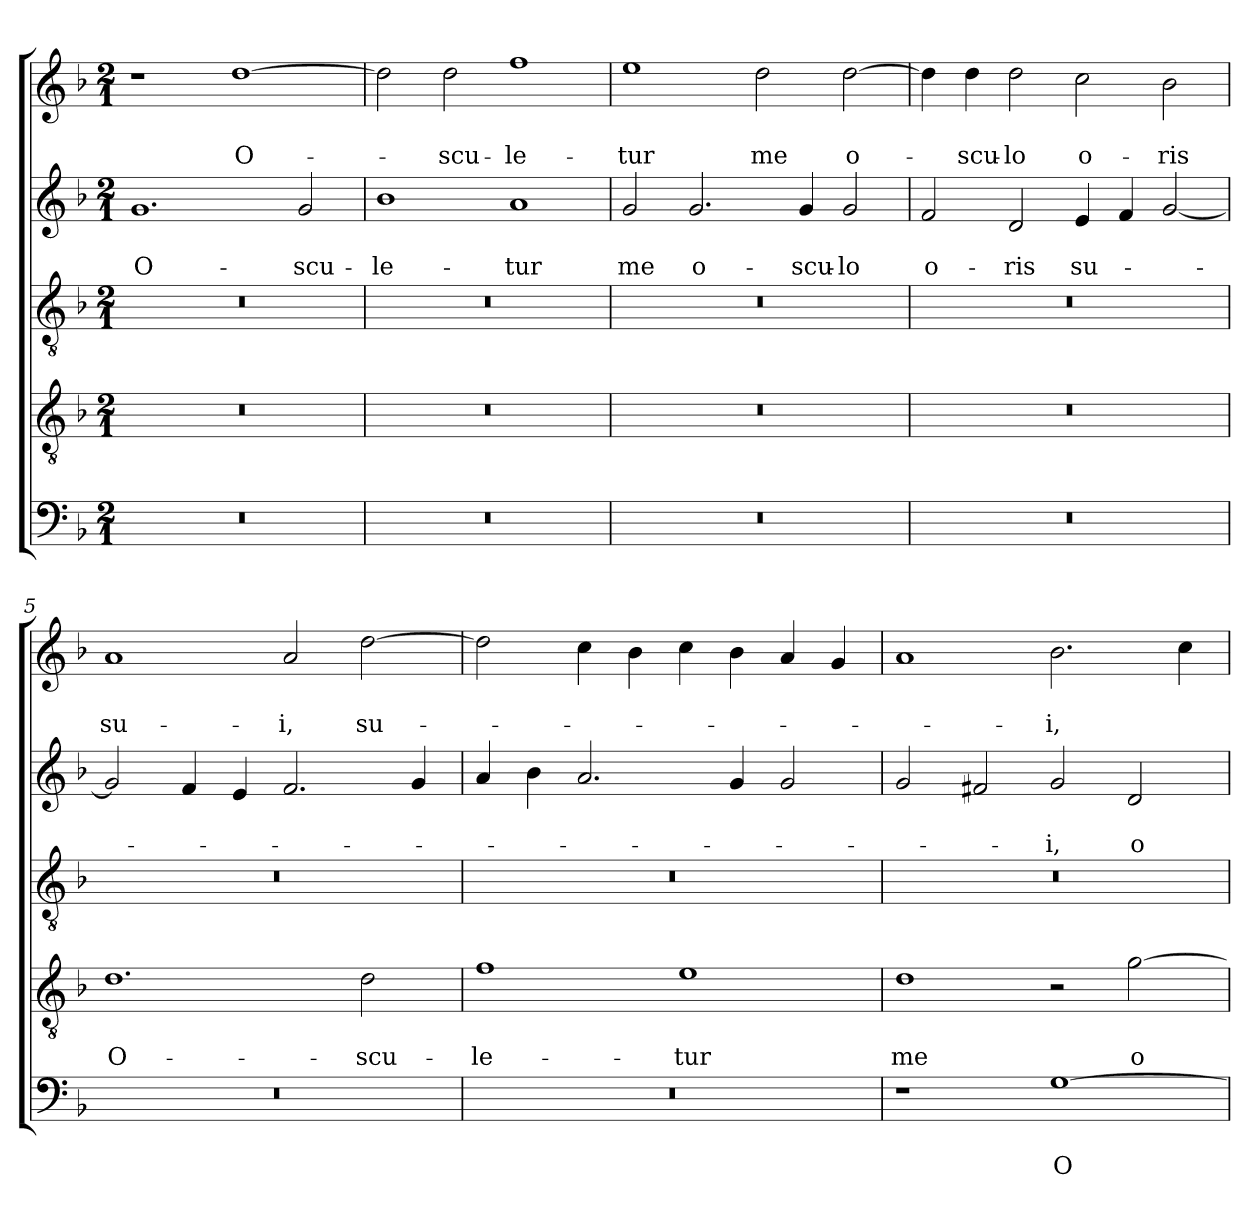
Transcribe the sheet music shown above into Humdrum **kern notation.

**kern	**text	**text	**kern	**text	**text	**kern	**kern	**text	**text	**kern	**text	**text
*part5	*part5	*part5	*part4	*part4	*part4	*part3	*part2	*part2	*part2	*part1	*part1	*part1
*staff5	*staff5	*staff5	*staff4	*staff4	*staff4	*staff3	*staff2	*staff2	*staff2	*staff1	*staff1	*staff1
*clefF4	*	*	*clefGv2	*	*	*clefGv2	*clefG2	*	*	*clefG2	*	*
*k[b-]	*	*	*k[b-]	*	*	*k[b-]	*k[b-]	*	*	*k[b-]	*	*
*F:	*	*	*F:	*	*	*F:	*F:	*	*	*F:	*	*
*M2/1	*	*	*M2/1	*	*	*M2/1	*M2/1	*	*	*M2/1	*	*
=1	=1	=1	=1	=1	=1	=1	=1	=1	=1	=1	=1	=1
!	!	!	!	!	!	!	!	!	!LO:LY:b	!	!	!
0r	.	.	0r	.	.	0r	1.g	.	O-	1r	.	.
!	!	!	!	!	!	!	!	!	!	!	!	!LO:LY:b
.	.	.	.	.	.	.	.	.	.	[1dd	.	O-
!	!	!	!	!	!	!	!	!	!LO:LY:b	!	!	!
.	.	.	.	.	.	.	2g/	.	-scu-	.	.	.
=2	=2	=2	=2	=2	=2	=2	=2	=2	=2	=2	=2	=2
!	!	!	!	!	!	!	!	!	!LO:LY:b	!	!	!
0r	.	.	0r	.	.	0r	1b-	.	-le-	2dd\]	.	.
!	!	!	!	!	!	!	!	!	!	!	!	!LO:LY:b
.	.	.	.	.	.	.	.	.	.	2dd\	.	-scu-
!	!	!	!	!	!	!	!	!	!LO:LY:b	!	!	!LO:LY:b
.	.	.	.	.	.	.	1a	.	-tur	1ff	.	-le-
=3	=3	=3	=3	=3	=3	=3	=3	=3	=3	=3	=3	=3
!	!	!	!	!	!	!	!	!	!LO:LY:b	!	!	!LO:LY:b
0r	.	.	0r	.	.	0r	2g/	.	me	1ee	.	-tur
!	!	!	!	!	!	!	!	!	!LO:LY:b	!	!	!
.	.	.	.	.	.	.	2.g/	.	o-	.	.	.
!	!	!	!	!	!	!	!	!	!	!	!	!LO:LY:b
.	.	.	.	.	.	.	.	.	.	2dd\	.	me
!	!	!	!	!	!	!	!	!	!LO:LY:b	!	!	!
.	.	.	.	.	.	.	4g/	.	-scu-	.	.	.
!	!	!	!	!	!	!	!	!	!LO:LY:b	!	!	!LO:LY:b
.	.	.	.	.	.	.	2g/	.	-lo	[2dd\	.	o-
=4	=4	=4	=4	=4	=4	=4	=4	=4	=4	=4	=4	=4
!	!	!	!	!	!	!	!	!	!LO:LY:b	!	!	!
0r	.	.	0r	.	.	0r	2f/	.	o-	4dd\]	.	.
!	!	!	!	!	!	!	!	!	!	!	!	!LO:LY:b
.	.	.	.	.	.	.	.	.	.	4dd\	.	-scu-
!	!	!	!	!	!	!	!	!	!LO:LY:b	!	!	!LO:LY:b
.	.	.	.	.	.	.	2d/	.	-ris	2dd\	.	-lo
!	!	!	!	!	!	!	!	!	!LO:LY:b	!	!	!LO:LY:b
.	.	.	.	.	.	.	4e/	.	su-	2cc\	.	o-
.	.	.	.	.	.	.	4f/	.	.	.	.	.
!	!	!	!	!	!	!	!	!	!	!	!	!LO:LY:b
.	.	.	.	.	.	.	[2g/	.	.	2b-\	.	-ris
=5	=5	=5	=5	=5	=5	=5	=5	=5	=5	=5	=5	=5
!	!	!	!	!	!LO:LY:b	!	!	!	!	!	!	!LO:LY:b
0r	.	.	1.d	.	O-	0r	2g/]	.	.	1a	.	su-
.	.	.	.	.	.	.	4f/	.	.	.	.	.
.	.	.	.	.	.	.	4e/	.	.	.	.	.
!	!	!	!	!	!	!	!	!	!	!	!	!LO:LY:b
.	.	.	.	.	.	.	2.f/	.	.	2a/	.	-i,
!	!	!	!	!	!LO:LY:b	!	!	!	!	!	!	!LO:LY:b
.	.	.	2d\	.	-scu-	.	.	.	.	[2dd\	.	su-
.	.	.	.	.	.	.	4g/	.	.	.	.	.
=6	=6	=6	=6	=6	=6	=6	=6	=6	=6	=6	=6	=6
!	!	!	!	!	!LO:LY:b	!	!	!	!	!	!	!
0r	.	.	1f	.	-le-	0r	4a/	.	.	2dd\]	.	.
.	.	.	.	.	.	.	4b-\	.	.	.	.	.
.	.	.	.	.	.	.	2.a/	.	.	4cc\	.	.
.	.	.	.	.	.	.	.	.	.	4b-\	.	.
!	!	!	!	!	!LO:LY:b	!	!	!	!	!	!	!
.	.	.	1e	.	-tur	.	.	.	.	4cc\	.	.
.	.	.	.	.	.	.	4g/	.	.	4b-\	.	.
.	.	.	.	.	.	.	2g/	.	.	4a/	.	.
.	.	.	.	.	.	.	.	.	.	4g/	.	.
!!LO:LB:g=z
=7	=7	=7	=7	=7	=7	=7	=7	=7	=7	=7	=7	=7
!	!	!	!	!	!LO:LY:b	!	!	!	!	!	!	!
1r	.	.	1d	.	me	0r	2g/	.	.	1a	.	.
.	.	.	.	.	.	.	2f#/	.	.	.	.	.
!	!	!LO:LY:b	!	!	!	!	!	!	!LO:LY:b	!	!	!LO:LY:b
[1G	.	O-	2r	.	.	.	2g/	.	-i,	2.b-\	.	-i,
!	!	!	!	!	!LO:LY:b	!	!	!	!LO:LY:b	!	!	!
.	.	.	[2g\	.	o-	.	2d/	.	o-	.	.	.
.	.	.	.	.	.	.	.	.	.	4cc\	.	.
=	=	=	=	=	=	=	=	=	=	=	=	=
*-	*-	*-	*-	*-	*-	*-	*-	*-	*-	*-	*-	*-
